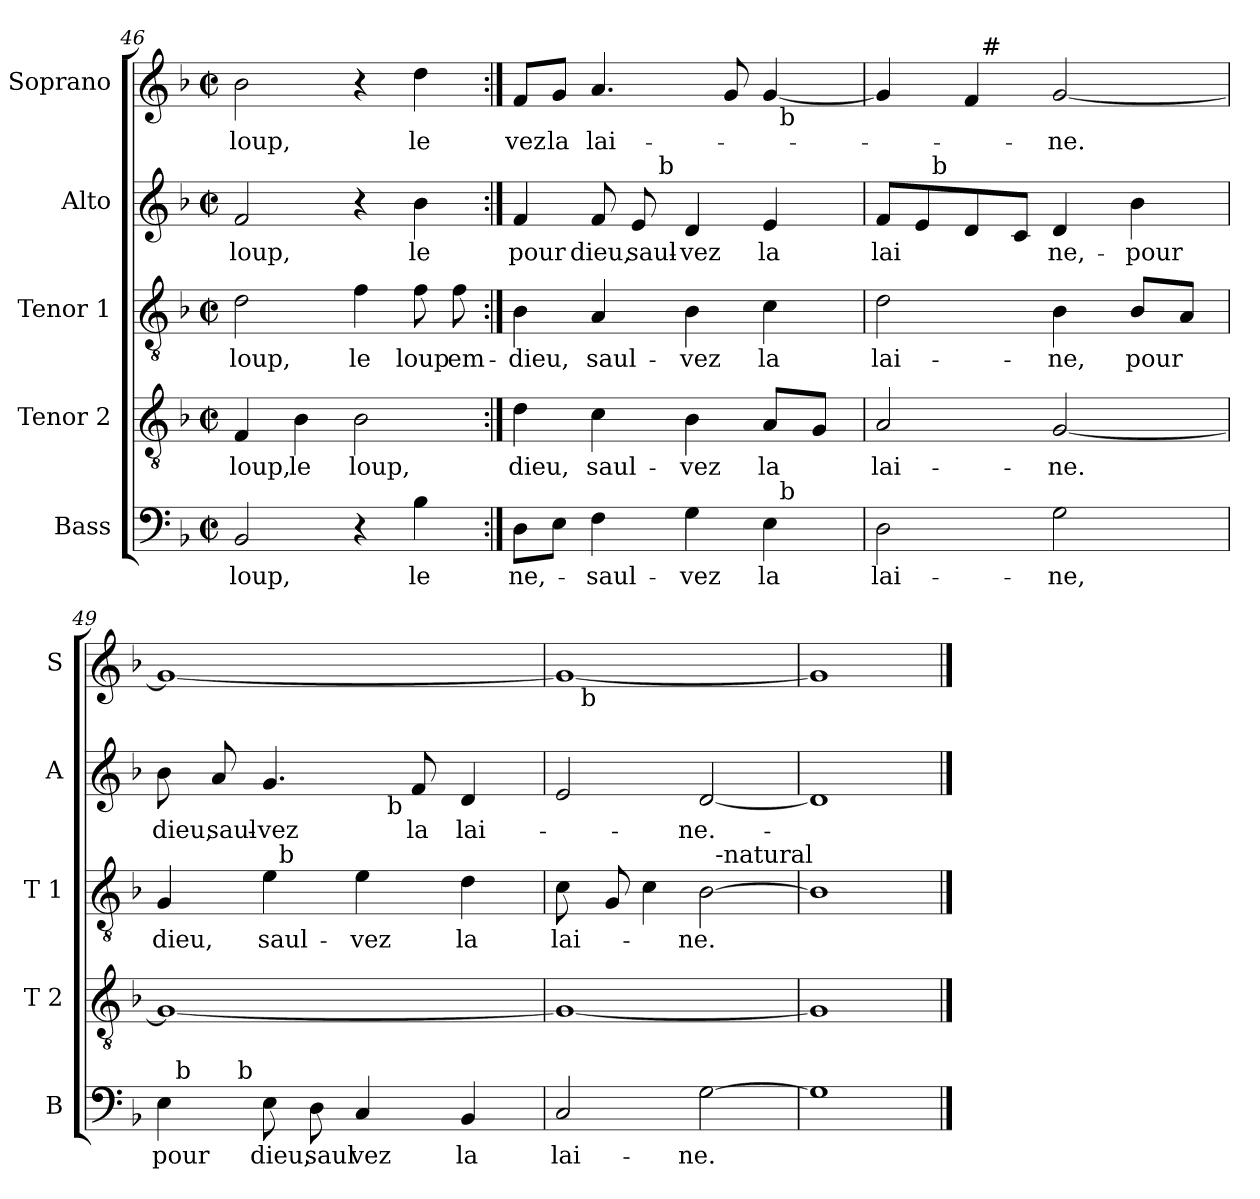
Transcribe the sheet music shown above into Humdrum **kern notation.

**kern	**text	**kern	**text	**kern	**text	**kern	**text	**kern	**text
*part5	*part5	*part4	*part4	*part3	*part3	*part2	*part2	*part1	*part1
*staff5	*staff5	*staff4	*staff4	*staff3	*staff3	*staff2	*staff2	*staff1	*staff1
*I"Bass	*	*I"Tenor 2	*	*I"Tenor 1	*	*I"Alto	*	*I"Soprano	*
*I'B	*	*I'T 2	*	*I'T 1	*	*I'A	*	*I'S	*
*clefF4	*	*clefGv2	*	*clefGv2	*	*clefG2	*	*clefG2	*
*k[b-]	*	*k[b-]	*	*k[b-]	*	*k[b-]	*	*k[b-]	*
*F:	*	*F:	*	*F:	*	*F:	*	*F:	*
*M2/2	*	*M2/2	*	*M2/2	*	*M2/2	*	*M2/2	*
*met(c|)	*	*met(c|)	*	*met(c|)	*	*met(c|)	*	*met(c|)	*
=46	=46	=46	=46	=46	=46	=46	=46	=46	=46
2BB-/	loup,	4F/	loup,	2d\	loup,	2f/	loup,	2b-\	loup,
.	.	4B-\	le	.	.	.	.	.	.
4r	.	2B-\	loup,	4f\	le	4r	.	4r	.
4B-\	le	.	.	8f\	loup	4b-\	le	4dd\	le
.	.	.	.	8f\	em-	.	.	.	.
!!LO:LB:g=z
=47:|!	=47:|!	=47:|!	=47:|!	=47:|!	=47:|!	=47:|!	=47:|!	=47:|!	=47:|!
*^	*	*	*	*	*	*^	*	*^	*
8D\L	2ryy	ne,-	4d\	dieu,	4B-\	-dieu,	4f/	4..ryy	pour	8f/L	2ryy	vez
8E\J	.	.	.	.	.	.	.	.	.	8g/J	.	la
4F\	.	-saul-	4c\	saul-	4A/	saul-	8f/	.	dieu,	4.a/	.	lai-
.	.	.	.	.	.	.	8e/	.	saul-	.	.	.
!	!	!	!	!	!	!	!	!LO:TX:a:t=b	!	!	!	!
.	.	.	.	.	.	.	.	2ryy	.	.	.	.
4G\	4ryy	-vez	4B-\	-vez	4B-\	-vez	4d/	.	-vez	.	4ryy	.
.	.	.	.	.	.	.	.	.	.	8g/	.	.
4E\	32ryy	la	8A/L	la	4c\	la	4e/	.	la	[4g/	32ryy	.
!	!	!	!	!	!	!	!	!	!	!	!LO:TX:b:t=b	!
!	!LO:TX:a:t=b	!	!	!	!	!	!	!	!	!	!	!
.	8..ryy	.	.	.	.	.	.	.	.	.	8..ryy	.
.	.	.	8G/J	.	.	.	.	.	.	.	.	.
.	.	.	.	.	.	.	.	16ryy	.	.	.	.
*v	*v	*	*	*	*	*	*	*	*	*	*	*
=48	=48	=48	=48	=48	=48	=48	=48	=48	=48	=48	=48
2D\	lai-	2A/	lai-	2d\	lai-	8f/L	8ryy	lai	4g/]	4ryy	.
.	.	.	.	.	.	8e/	32ryy	.	.	.	.
!	!	!	!	!	!	!	!LO:TX:a:t=b	!	!	!	!
.	.	.	.	.	.	.	2ryy	.	.	.	.
.	.	.	.	.	.	8d/	.	.	4f/	32ryy	.
!	!	!	!	!	!	!	!	!	!	!LO:TX:a:t=#	!
.	.	.	.	.	.	.	.	.	.	2ryy	.
.	.	.	.	.	.	8c/J	.	.	.	.	.
2G\	-ne,	[2G/	-ne.	4B-\	-ne,	4d/	.	ne,-	[2g/	.	-ne.
.	.	.	.	.	.	.	4ryy	.	.	.	.
.	.	.	.	8B-/L	pour	4b-\	.	-pour	.	.	.
.	.	.	.	.	.	.	.	.	.	8..ryy	.
.	.	.	.	8A/J	.	.	.	.	.	.	.
.	.	.	.	.	.	.	16.ryy	.	.	.	.
*	*	*	*	*	*	*	*	*	*v	*v	*
=49	=49	=49	=49	=49	=49	=49	=49	=49	=49	=49
*^	*	*	*	*^	*	*	*	*	*	*
*	*^	*	*	*	*	*	*	*	*	*	*	*
4E\	32ryy	8.ryy	pour	1G_	.	4G/	4ryy	dieu,	8b-\	2ryy	dieu,	1g_	.
!	!LO:TX:a:t=b	!	!	!	!	!	!	!	!	!	!	!	!
.	2ryy	.	.	.	.	.	.	.	.	.	.	.	.
.	.	.	.	.	.	.	.	.	8a/	.	saul-	.	.
!	!	!LO:TX:a:t=b	!	!	!	!	!	!	!	!	!	!	!
.	.	2ryy	.	.	.	.	.	.	.	.	.	.	.
8E\	.	.	dieu,	.	.	4e\	32ryy	saul-	4.g/	.	-vez	.	.
!	!	!	!	!	!	!	!LO:TX:a:t=b	!	!	!	!	!	!
.	.	.	.	.	.	.	2ryy	.	.	.	.	.	.
8D\	.	.	saul	.	.	.	.	.	.	.	.	.	.
4C/	.	.	vez	.	.	4e\	.	-vez	.	16ryy	.	.	.
.	4...ryy	.	.	.	.	.	.	.	.	.	.	.	.
!	!	!	!	!	!	!	!	!	!	!LO:TX:b:t=b	!	!	!
.	.	.	.	.	.	.	.	.	.	4..ryy	.	.	.
.	.	.	.	.	.	.	.	.	8f/	.	la	.	.
.	.	4ryy	.	.	.	.	.	.	.	.	.	.	.
4BB-/	.	.	la	.	.	4d\	.	la	4d/	.	lai-	.	.
.	.	.	.	.	.	.	8..ryy	.	.	.	.	.	.
.	.	16ryy	.	.	.	.	.	.	.	.	.	.	.
*v	*v	*v	*	*	*	*	*	*	*v	*v	*	*	*
=50	=50	=50	=50	=50	=50	=50	=50	=50	=50	=50
*	*	*	*	*	*	*	*	*	*^	*
2C/	lai-	1G_	.	8c\	2ryy	lai-	2e/	.	1g_	16ryy	.
!	!	!	!	!	!	!	!	!	!	!LO:TX:b:t=b	!
.	.	.	.	.	.	.	.	.	.	2...ryy	.
.	.	.	.	8G/	.	.	.	.	.	.	.
.	.	.	.	4c\	.	.	.	.	.	.	.
[2G\	-ne.	.	.	[2B-\	32ryy	-ne.	[2d/	-ne.-	.	.	.
!	!	!	!	!	!LO:TX:a:t=-natural	!	!	!	!	!	!
.	.	.	.	.	4...ryy	.	.	.	.	.	.
*	*	*	*	*v	*v	*	*	*	*v	*v	*
=51	=51	=51	=51	=51	=51	=51	=51	=51	=51
1G]	.	1G]	.	1B-]	.	1d]	.	1g]	.
==	==	==	==	==	==	==	==	==	==
*-	*-	*-	*-	*-	*-	*-	*-	*-	*-
